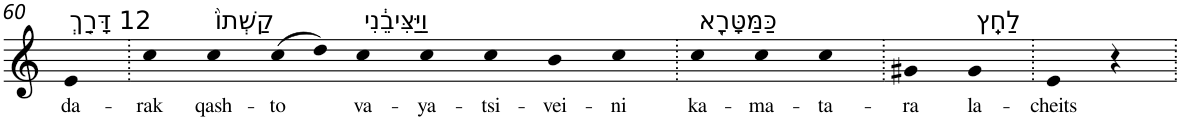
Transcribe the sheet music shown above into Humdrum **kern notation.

**kern	**text
*part1	*part1
*staff1	*staff1
*I"Piano	*
*I'Pno	*
!!LO:PB:g=z
*clefG2	*
*k[]	*
=60	=60
!LO:TX:a:t=12 דָּרַ֤ךְ	!
!	!LO:LY:b
4e	da-
=61.	=61.
!	!LO:LY:b
4cc	-rak
!LO:TX:a:t=קַשְׁתוֹ֙	!
!	!LO:LY:b
4cc	qash-
!	!LO:LY:b
(>8cc	-to
8dd)	.
!LO:TX:a:t=וַיַּצִּיבֵ֔נִי	!
!	!LO:LY:b
4cc	va-
!	!LO:LY:b
4cc	-ya-
!	!LO:LY:b
4cc	-tsi-
!	!LO:LY:b
4b	-vei-
!	!LO:LY:b
4cc	-ni
=62.	=62.
!LO:TX:a:t=כַּמַּטָּרָ֖א	!
!	!LO:LY:b
4cc	ka-
!	!LO:LY:b
4cc	-ma-
!	!LO:LY:b
4cc	-ta-
=63.	=63.
!	!LO:LY:b
4g#X	-ra
!LO:TX:a:t=לַחֵֽץ	!
!	!LO:LY:b
4g#	la-
=64.	=64.
!	!LO:LY:b
4e	-cheits
4r	.
=.	=.
*-	*-
